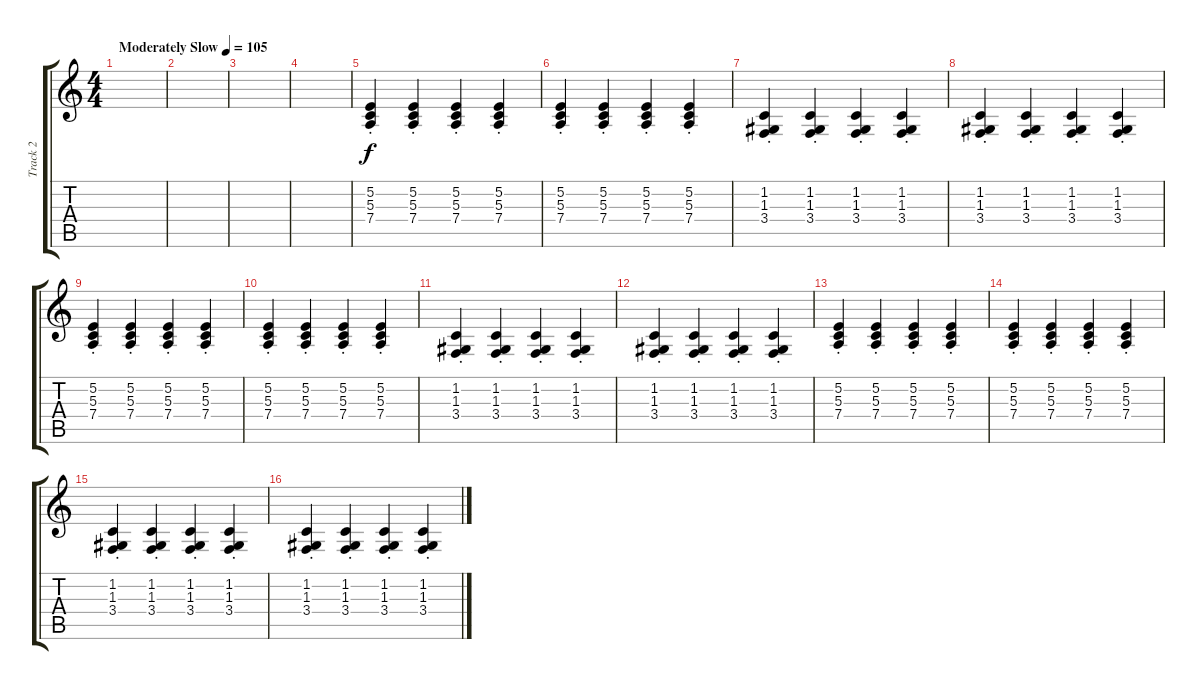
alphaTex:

\track ("Track 2" "Track 2") {instrument stringensemble1}
\staff {score tabs}
\tuning (E4 B3 G3 D3 A2 E2) {hide}
\ts (4 4)
\tempo (105 "Moderately Slow")
\clef g2
\ks c
|
|
|
|
(5.2{st} 5.3{st} 7.4{st}).4{volume 13} (5.2{st} 5.3{st} 7.4{st}).4 (5.2{st} 5.3{st} 7.4{st}).4 (5.2{st} 5.3{st} 7.4{st}).4 |
(5.2{st} 5.3{st} 7.4{st}).4{volume 8} (5.2{st} 5.3{st} 7.4{st}).4 (5.2{st} 5.3{st} 7.4{st}).4 (5.2{st} 5.3{st} 7.4{st}).4 |
(1.2{st} 1.3{st} 3.4{st}).4{volume 13} (1.2{st} 1.3{st} 3.4{st}).4 (1.2{st} 1.3{st} 3.4{st}).4 (1.2{st} 1.3{st} 3.4{st}).4 |
(1.2{st} 1.3{st} 3.4{st}).4{volume 8} (1.2{st} 1.3{st} 3.4{st}).4 (1.2{st} 1.3{st} 3.4{st}).4 (1.2{st} 1.3{st} 3.4{st}).4 |
(5.2{st} 5.3{st} 7.4{st}).4{volume 13} (5.2{st} 5.3{st} 7.4{st}).4 (5.2{st} 5.3{st} 7.4{st}).4 (5.2{st} 5.3{st} 7.4{st}).4 |
(5.2{st} 5.3{st} 7.4{st}).4{volume 8} (5.2{st} 5.3{st} 7.4{st}).4 (5.2{st} 5.3{st} 7.4{st}).4 (5.2{st} 5.3{st} 7.4{st}).4 |
(1.2{st} 1.3{st} 3.4{st}).4{volume 13} (1.2{st} 1.3{st} 3.4{st}).4 (1.2{st} 1.3{st} 3.4{st}).4 (1.2{st} 1.3{st} 3.4{st}).4 |
(1.2{st} 1.3{st} 3.4{st}).4{volume 8} (1.2{st} 1.3{st} 3.4{st}).4 (1.2{st} 1.3{st} 3.4{st}).4 (1.2{st} 1.3{st} 3.4{st}).4 |
(5.2{st} 5.3{st} 7.4{st}).4{volume 13} (5.2{st} 5.3{st} 7.4{st}).4 (5.2{st} 5.3{st} 7.4{st}).4 (5.2{st} 5.3{st} 7.4{st}).4 |
(5.2{st} 5.3{st} 7.4{st}).4{volume 8} (5.2{st} 5.3{st} 7.4{st}).4 (5.2{st} 5.3{st} 7.4{st}).4 (5.2{st} 5.3{st} 7.4{st}).4 |
(1.2{st} 1.3{st} 3.4{st}).4{volume 13} (1.2{st} 1.3{st} 3.4{st}).4 (1.2{st} 1.3{st} 3.4{st}).4 (1.2{st} 1.3{st} 3.4{st}).4 |
(1.2{st} 1.3{st} 3.4{st}).4{volume 8} (1.2{st} 1.3{st} 3.4{st}).4 (1.2{st} 1.3{st} 3.4{st}).4 (1.2{st} 1.3{st} 3.4{st}).4
